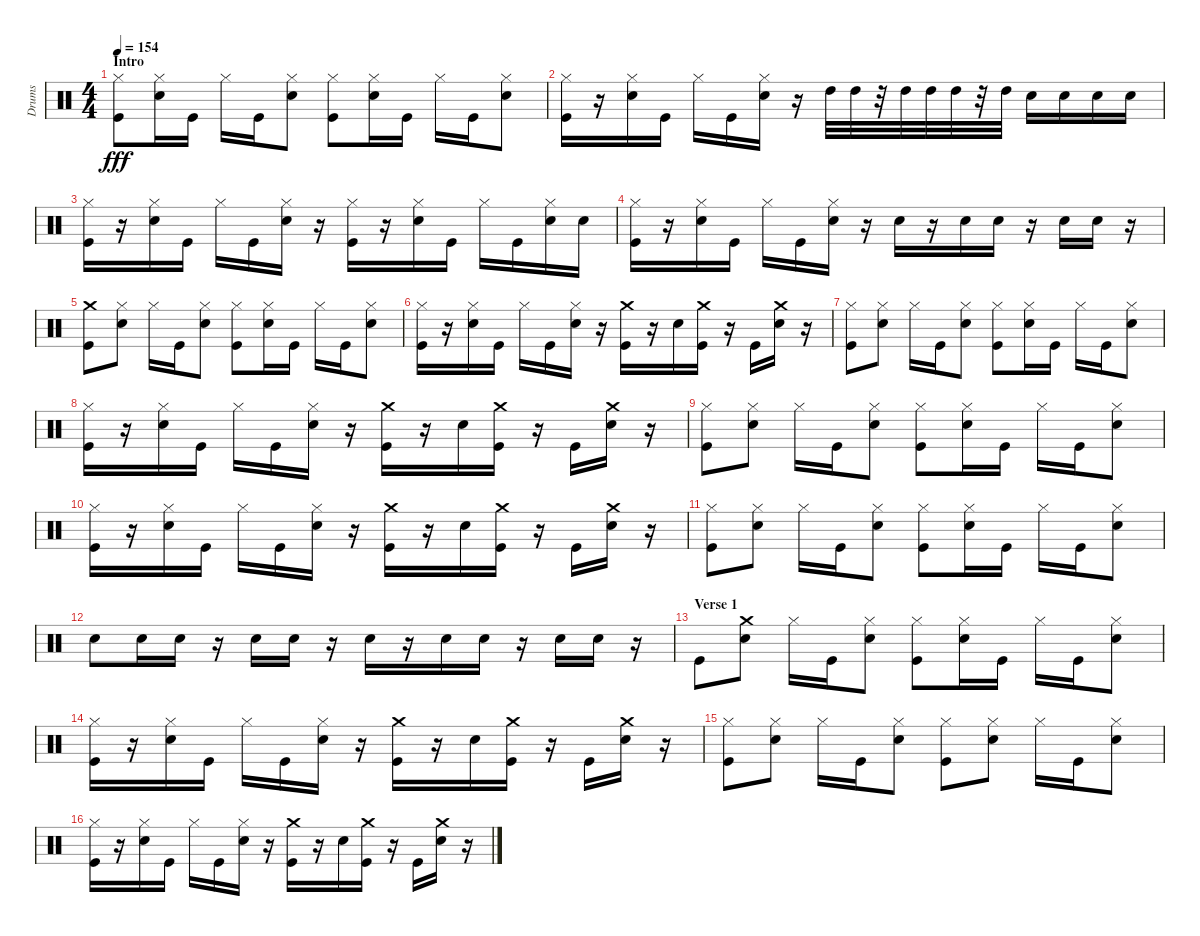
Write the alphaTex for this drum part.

\track ("Drums" "Drums") {instrument percussion}
\staff {score}
\articulation defaults
\ts (4 4)
\section ("" "Intro")
\tempo 154
\clef neutral
\ks c
("Hi-Hat (closed)" "Kick (hit)").8{dy fff} ("Snare (hit) 2" "Hi-Hat (closed)").16 "Kick (hit)".16 "Hi-Hat (closed)".16 "Kick (hit)".16 ("Snare (hit) 2" "Hi-Hat (closed)").8 ("Kick (hit)" "Hi-Hat (closed)").8 ("Snare (hit) 2" "Hi-Hat (closed)").16 "Kick (hit)".16 "Hi-Hat (closed)".16 "Kick (hit)".16 ("Snare (hit) 2" "Hi-Hat (closed)").8 |
("Hi-Hat (closed)" "Kick (hit)").16 r.16 ("Hi-Hat (closed)" "Snare (hit) 2").16 "Kick (hit)".16 "Hi-Hat (closed)".16 "Kick (hit)".16 ("Hi-Hat (closed)" "Snare (hit) 2").16 r.16 "High Tom (hit)".32 "High Tom (hit)".32 r.32 "High Tom (hit)".32 "High Tom (hit)".32 "High Tom (hit)".32 r.32 "High Tom (hit)".32 "Snare (hit) 2".16 "Snare (hit) 2".16 "Snare (hit) 2".16 "Snare (hit) 2".16 |
("Hi-Hat (closed)" "Kick (hit)").16 r.16 ("Hi-Hat (closed)" "Snare (hit) 2").16 "Kick (hit)".16 "Hi-Hat (closed)".16 "Kick (hit)".16 ("Hi-Hat (closed)" "Snare (hit) 2").16 r.16 ("Hi-Hat (closed)" "Kick (hit)").16 r.16 ("Hi-Hat (closed)" "Snare (hit) 2").16 "Kick (hit)".16 "Hi-Hat (closed)".16 "Kick (hit)".16 ("Hi-Hat (closed)" "Snare (hit) 2").16 "Snare (hit) 2".16 |
("Hi-Hat (closed)" "Kick (hit)").16 r.16 ("Hi-Hat (closed)" "Snare (hit) 2").16 "Kick (hit)".16 "Hi-Hat (closed)".16 "Kick (hit)".16 ("Hi-Hat (closed)" "Snare (hit) 2").16 r.16 "Snare (hit) 2".16 r.16 "Snare (hit) 2".16 "Snare (hit) 2".16 r.16 "Snare (hit) 2".16 "Snare (hit) 2".16 r.16 |
("Crash medium (hit)" "Kick (hit)").8 ("Snare (hit) 2" "Hi-Hat (closed)").8 "Hi-Hat (closed)".16 "Kick (hit)".16 ("Snare (hit) 2" "Hi-Hat (closed)").8 ("Kick (hit)" "Hi-Hat (closed)").8 ("Snare (hit) 2" "Hi-Hat (closed)").16 "Kick (hit)".16 "Hi-Hat (closed)".16 "Kick (hit)".16 ("Snare (hit) 2" "Hi-Hat (closed)").8 |
("Hi-Hat (closed)" "Kick (hit)").16 r.16 ("Hi-Hat (closed)" "Snare (hit) 2").16 "Kick (hit)".16 "Hi-Hat (closed)".16 "Kick (hit)".16 ("Hi-Hat (closed)" "Snare (hit) 2").16 r.16 ("Crash medium (hit)" "Kick (hit)").16 r.16 "Snare (hit) 2".16 ("Crash medium (hit)" "Kick (hit)").16 r.16 "Kick (hit)".16 ("Crash medium (hit)" "Snare (hit) 2").16 r.16 |
("Hi-Hat (closed)" "Kick (hit)").8 ("Snare (hit) 2" "Hi-Hat (closed)").8 "Hi-Hat (closed)".16 "Kick (hit)".16 ("Snare (hit) 2" "Hi-Hat (closed)").8 ("Kick (hit)" "Hi-Hat (closed)").8 ("Snare (hit) 2" "Hi-Hat (closed)").16 "Kick (hit)".16 "Hi-Hat (closed)".16 "Kick (hit)".16 ("Snare (hit) 2" "Hi-Hat (closed)").8 |
("Hi-Hat (closed)" "Kick (hit)").16 r.16 ("Hi-Hat (closed)" "Snare (hit) 2").16 "Kick (hit)".16 "Hi-Hat (closed)".16 "Kick (hit)".16 ("Hi-Hat (closed)" "Snare (hit) 2").16 r.16 ("Crash medium (hit)" "Kick (hit)").16 r.16 "Snare (hit) 2".16 ("Crash medium (hit)" "Kick (hit)").16 r.16 "Kick (hit)".16 ("Crash medium (hit)" "Snare (hit) 2").16 r.16 |
("Hi-Hat (closed)" "Kick (hit)").8 ("Snare (hit) 2" "Hi-Hat (closed)").8 "Hi-Hat (closed)".16 "Kick (hit)".16 ("Snare (hit) 2" "Hi-Hat (closed)").8 ("Kick (hit)" "Hi-Hat (closed)").8 ("Snare (hit) 2" "Hi-Hat (closed)").16 "Kick (hit)".16 "Hi-Hat (closed)".16 "Kick (hit)".16 ("Snare (hit) 2" "Hi-Hat (closed)").8 |
("Hi-Hat (closed)" "Kick (hit)").16 r.16 ("Hi-Hat (closed)" "Snare (hit) 2").16 "Kick (hit)".16 "Hi-Hat (closed)".16 "Kick (hit)".16 ("Hi-Hat (closed)" "Snare (hit) 2").16 r.16 ("Crash medium (hit)" "Kick (hit)").16 r.16 "Snare (hit) 2".16 ("Crash medium (hit)" "Kick (hit)").16 r.16 "Kick (hit)".16 ("Crash medium (hit)" "Snare (hit) 2").16 r.16 |
("Hi-Hat (closed)" "Kick (hit)").8 ("Snare (hit) 2" "Hi-Hat (closed)").8 "Hi-Hat (closed)".16 "Kick (hit)".16 ("Snare (hit) 2" "Hi-Hat (closed)").8 ("Kick (hit)" "Hi-Hat (closed)").8 ("Snare (hit) 2" "Hi-Hat (closed)").16 "Kick (hit)".16 "Hi-Hat (closed)".16 "Kick (hit)".16 ("Snare (hit) 2" "Hi-Hat (closed)").8 |
"Snare (hit) 2".8 "Snare (hit) 2".16 "Snare (hit) 2".16 r.16 "Snare (hit) 2".16 "Snare (hit) 2".16 r.16 "Snare (hit) 2".16 r.16 "Snare (hit) 2".16 "Snare (hit) 2".16 r.16 "Snare (hit) 2".16 "Snare (hit) 2".16 r.16 |
\section ("" "Verse 1")
"Kick (hit)".8 ("Crash medium (hit)" "Snare (hit) 2").8 "Hi-Hat (closed)".16 "Kick (hit)".16 ("Snare (hit) 2" "Hi-Hat (closed)").8 ("Kick (hit)" "Hi-Hat (closed)").8 ("Snare (hit) 2" "Hi-Hat (closed)").16 "Kick (hit)".16 "Hi-Hat (closed)".16 "Kick (hit)".16 ("Snare (hit) 2" "Hi-Hat (closed)").8 |
("Hi-Hat (closed)" "Kick (hit)").16 r.16 ("Hi-Hat (closed)" "Snare (hit) 2").16 "Kick (hit)".16 "Hi-Hat (closed)".16 "Kick (hit)".16 ("Hi-Hat (closed)" "Snare (hit) 2").16 r.16 ("Crash medium (hit)" "Kick (hit)").16 r.16 "Snare (hit) 2".16 ("Crash medium (hit)" "Kick (hit)").16 r.16 "Kick (hit)".16 ("Crash medium (hit)" "Snare (hit) 2").16 r.16 |
("Hi-Hat (closed)" "Kick (hit)").8 ("Snare (hit) 2" "Hi-Hat (closed)").8 "Hi-Hat (closed)".16 "Kick (hit)".16 ("Snare (hit) 2" "Hi-Hat (closed)").8 ("Kick (hit)" "Hi-Hat (closed)").8 ("Snare (hit) 2" "Hi-Hat (closed)").8 "Hi-Hat (closed)".16 "Kick (hit)".16 ("Snare (hit) 2" "Hi-Hat (closed)").8 |
("Hi-Hat (closed)" "Kick (hit)").16 r.16 ("Hi-Hat (closed)" "Snare (hit) 2").16 "Kick (hit)".16 "Hi-Hat (closed)".16 "Kick (hit)".16 ("Hi-Hat (closed)" "Snare (hit) 2").16 r.16 ("Crash medium (hit)" "Kick (hit)").16 r.16 "Snare (hit) 2".16 ("Crash medium (hit)" "Kick (hit)").16 r.16 "Kick (hit)".16 ("Crash medium (hit)" "Snare (hit) 2").16 r.16
